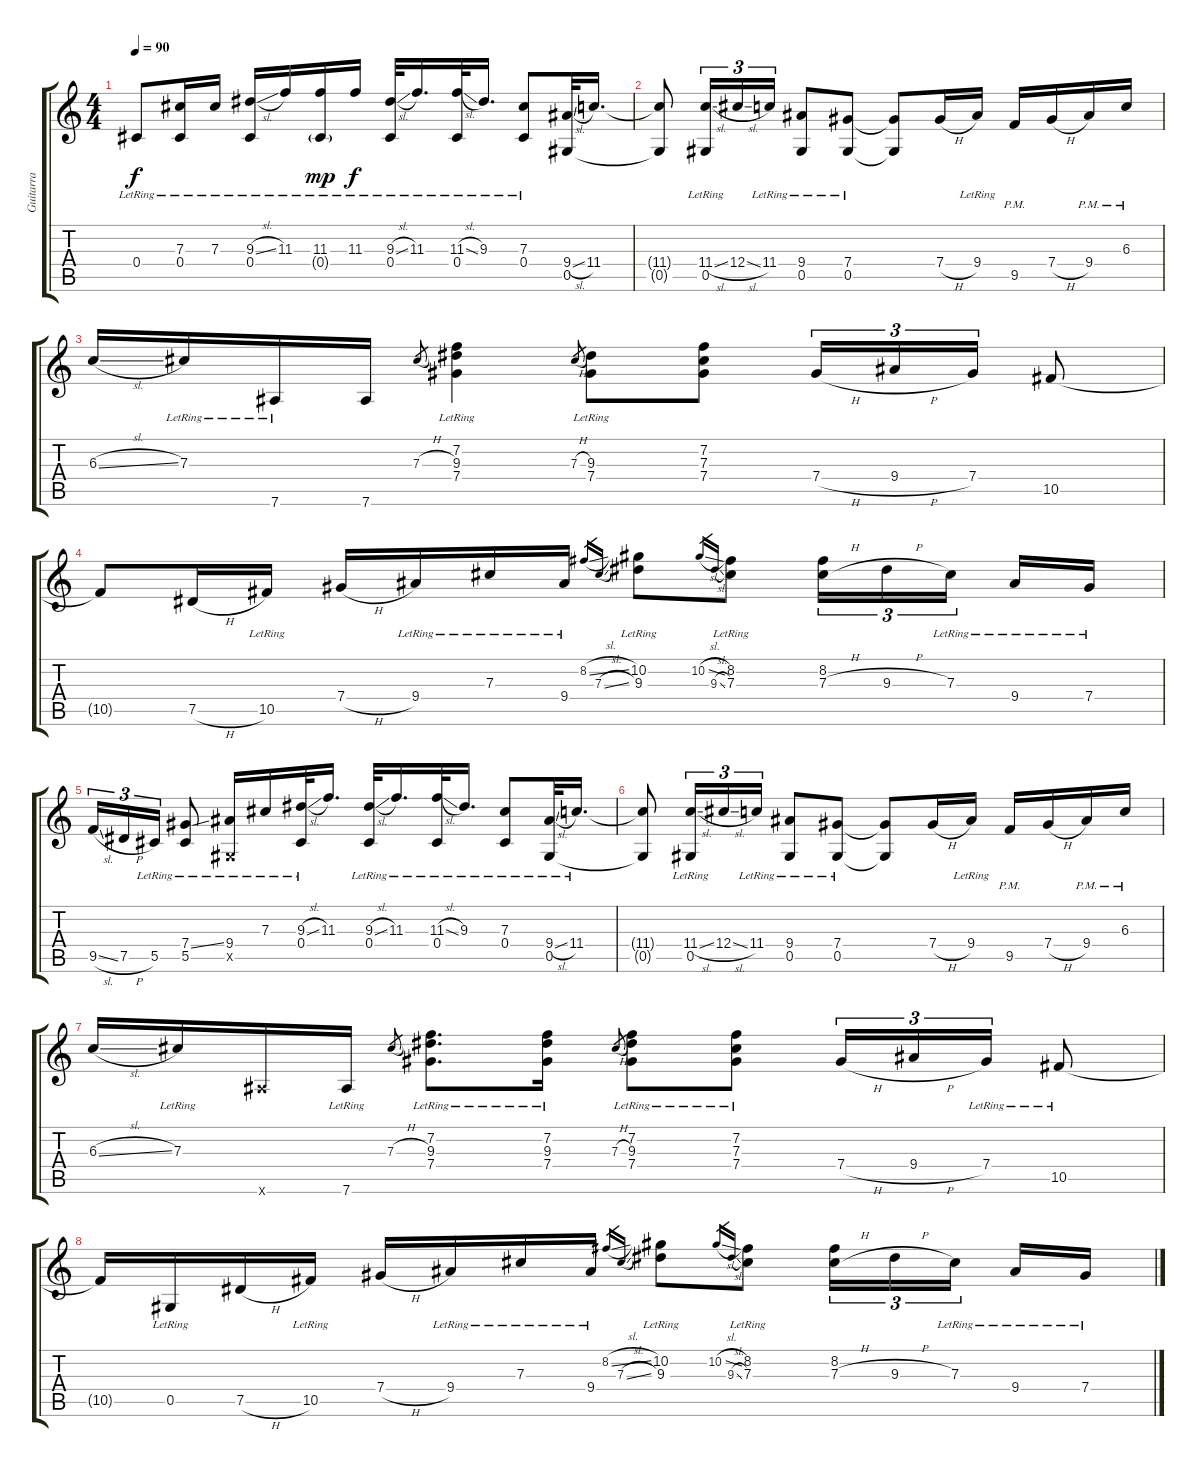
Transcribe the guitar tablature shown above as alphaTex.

\track ("Guitarra" "Guitarra") {instrument electricguitarclean}
\staff {score tabs}
\tuning (Eb4 Bb3 Gb3 Db3 Ab2 Eb2) {hide}
\ts (4 4)
\tempo 90
\clef g2
\ks c
0.4{lr}.8{dy f instrument electricguitarclean} (7.3{lr} 0.4{lr}).16 7.3{lr}.16 (9.3{sl} 0.4{lr}).16 11.3{lr}.16 (11.3{lr} 0.4{g lr}).16{dy mp} 11.3{lr}.16{dy f} (9.3{sl} 0.4{lr}).32 11.3{lr}.16{d} (11.3{sl} 0.4{lr}).32 9.3{lr}.16{d} (7.3{lr} 0.4{lr}).8 (9.4{sl} 0.5).32 11.4.16{d} |
(11.4{t} 0.5{t}).8 (11.4{sl} 0.5{lr}).16{tu (3 2)} 12.4{sl}.16{tu (3 2)} 11.4{lr}.16{tu (3 2)} (9.4{lr} 0.5{lr}).8 (7.4{lr} 0.5{lr}).8 (7.4{t} 0.5{t}).8 7.4{h}.16 9.4{lr}.16 9.5{pm}.16 7.4{h}.16 9.4{pm}.16 6.3{pm}.16 |
6.3{sl}.16 7.3{lr}.16 7.6{lr}.16 7.6.16 7.3{h}.8{gr} (7.2 9.3{lr} 7.4).4 7.3{h}.8{gr} (9.3{lr} 7.4).8 (7.2 7.3 7.4).8 7.4{h}.16{tu (3 2)} 9.4{h}.16{tu (3 2)} 7.4.16{tu (3 2)} 10.5.8 |
10.5{t}.8 7.5{h}.16 10.5{lr}.16 7.4{h}.16 9.4{lr}.16 7.3{lr}.16 9.4{lr}.16 8.2{sl}.16{gr} 7.3{sl}.16{gr} (10.2{lr} 9.3{lr}).8 10.2{sl}.16{gr} 9.3{sl}.16{gr} (8.2{lr} 7.3{lr}).8 (8.2 7.3{h}).16{tu (3 2)} 9.3{h}.16{tu (3 2)} 7.3{lr}.16{tu (3 2) beam splitsecondary} 9.4{lr}.16 7.4{lr}.16 |
9.5{sl}.16{tu (3 2)} 7.5{h}.16{tu (3 2)} 5.5{lr}.16{tu (3 2)} (7.4{ss} 5.5{lr}).8 (9.4{lr} 0.5{x}).16 7.3{lr}.16 (9.3{sl} 0.4{lr}).32 11.3.16{d} (9.3{sl} 0.4{lr}).32 11.3{lr}.16{d} (11.3{sl} 0.4{lr}).32 9.3{lr}.16{d} (7.3{lr} 0.4{lr}).8 (9.4{sl} 0.5{lr}).32 11.4{lr}.16{d} |
(11.4{t} 0.5{t}).8 (11.4{sl} 0.5{lr}).16{tu (3 2)} 12.4{sl}.16{tu (3 2)} 11.4{lr}.16{tu (3 2)} (9.4{lr} 0.5{lr}).8 (7.4{lr} 0.5{lr}).8 (7.4{t} 0.5{t}).8 7.4{h}.16 9.4{lr}.16 9.5{pm}.16 7.4{h}.16 9.4{pm}.16 6.3{pm}.16 |
6.3{sl}.16 7.3{lr}.16 7.6{x}.16 7.6{lr}.16 7.3{h}.8{gr} (7.2{lr} 9.3 7.4{lr}).8{d} (7.2{lr} 9.3{lr} 7.4{lr}).16 7.3{h}.8{gr} (7.2{lr} 9.3 7.4{lr}).8 (7.2{lr} 7.3{lr} 7.4{lr}).8 7.4{h}.16{tu (3 2)} 9.4{h}.16{tu (3 2)} 7.4{lr}.16{tu (3 2)} 10.5{lr}.8 |
10.5{t}.16 0.5{lr}.16 7.5{h}.16 10.5{lr}.16 7.4{h}.16 9.4{lr}.16 7.3{lr}.16 9.4{lr}.16 8.2{sl}.16{gr} 7.3{sl}.16{gr} (10.2{lr} 9.3{lr}).8 10.2{sl}.16{gr} 9.3{sl}.16{gr} (8.2{lr} 7.3{lr}).8 (8.2 7.3{h}).16{tu (3 2)} 9.3{h}.16{tu (3 2)} 7.3{lr}.16{tu (3 2) beam splitsecondary} 9.4{lr}.16 7.4{lr}.16
